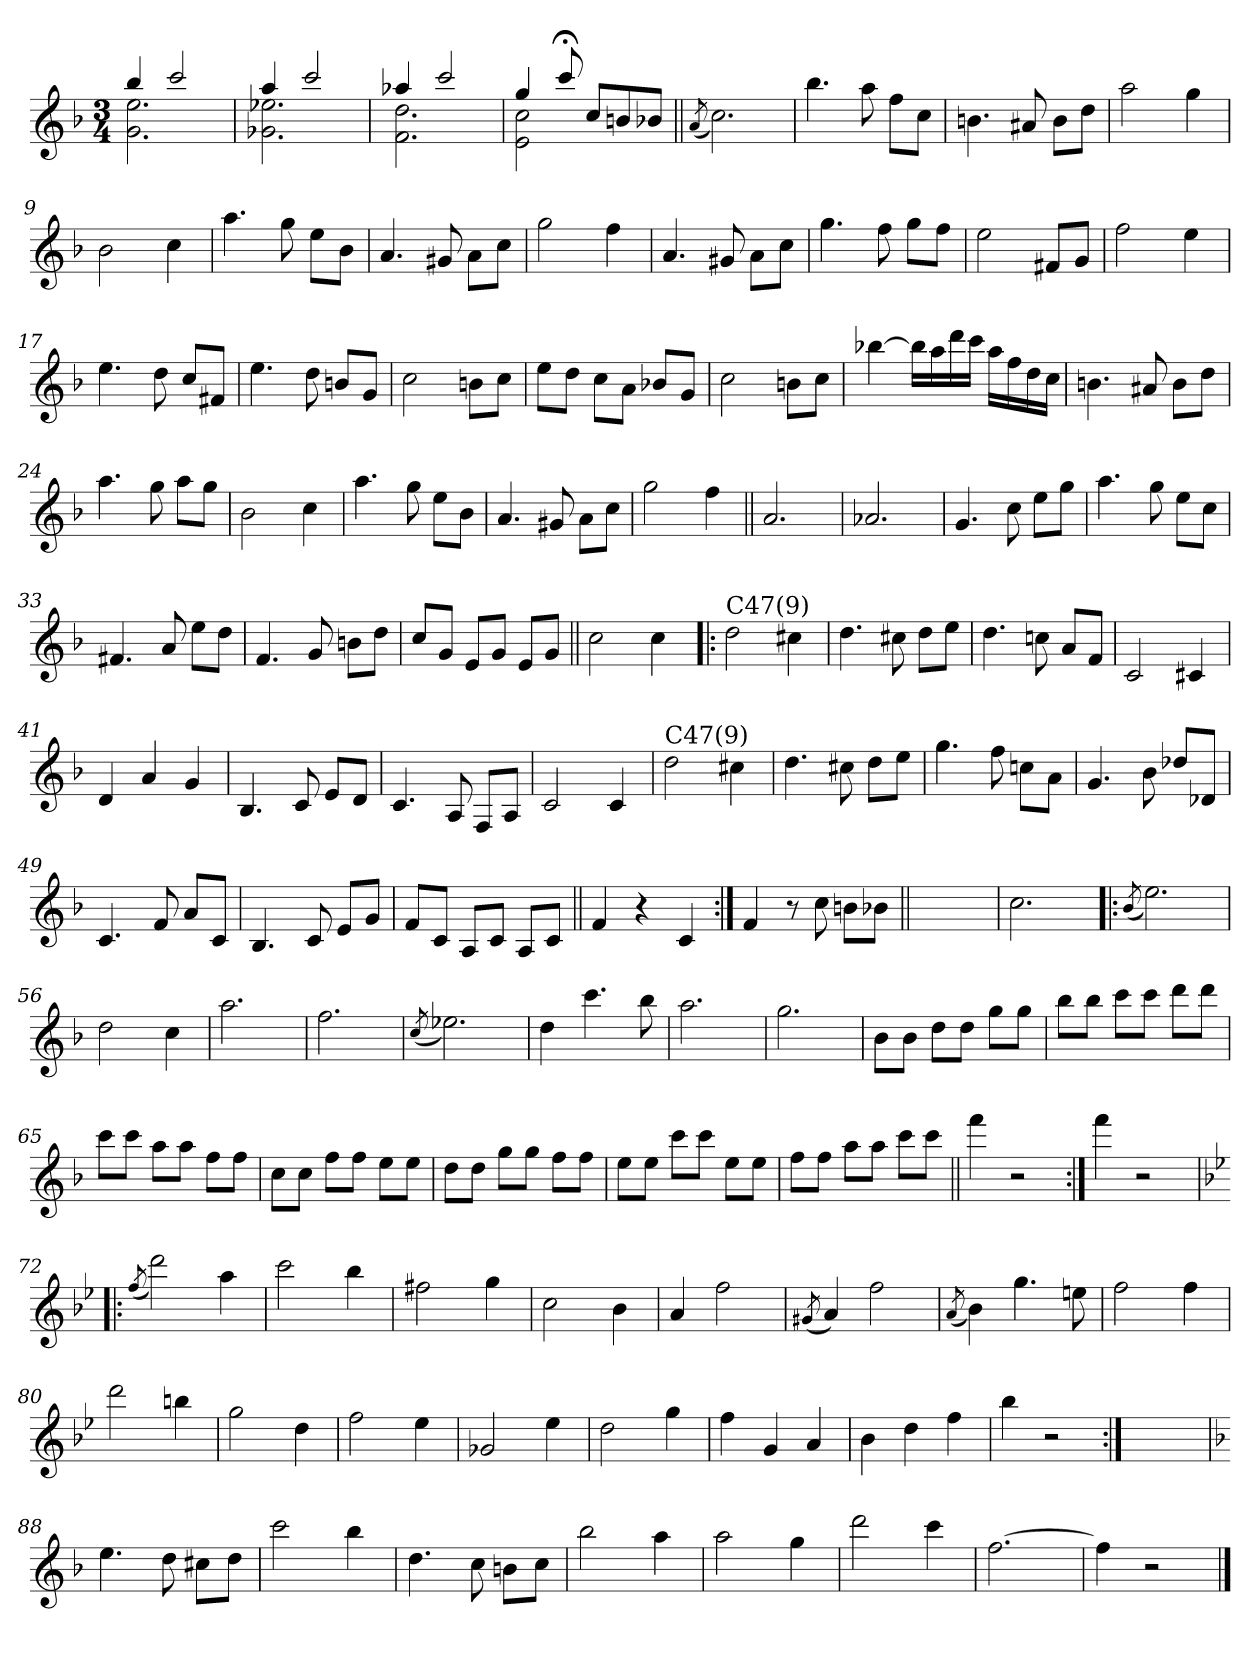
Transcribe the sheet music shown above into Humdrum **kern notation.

**kern
*part1
*staff1
*clefG2
*k[b-]
*F:
*M3/4
=1
*^
4bb-/	2.g\ 2.ee\
2ccc/	.
=2	=2
4aa/	2.g-X\ 2.ee-X\
2ccc/	.
=3	=3
4aa-X/	2.f\ 2.dd\
2ccc/	.
=4	=4
4gg/	2e\ 2cc\
8ccc;</	.
8cc/L	.
8bn/	4ryy
8b-X/J	.
*v	*v
!!LO:LB:g=z
=5||
(<8qa/
2.cc\)
=6
4.bb-\
8aa\
8ff\L
8cc\J
=7
4.bn\
8a#X/
8b\L
8dd\J
=8
2aa\
4gg\
=9
2b-\
4cc\
=10
4.aa\
8gg\
8ee\L
8b-\J
!!LO:LB:g=z
=11
4.a/
8g#X/
8a\L
8cc\J
=12
2gg\
4ff\
=13
4.a/
8g#X/
8a\L
8cc\J
=14
4.gg\
8ff\
8gg\L
8ff\J
=15
2ee\
8f#X/L
8g/J
=16
2ff\
4ee\
!!LO:LB:g=z
=17
4.ee\
8dd\
8cc/L
8f#X/J
=18
4.ee\
8dd\
8bn/L
8g/J
=19
2cc\
8bn\L
8cc\J
=20
8ee\L
8dd\J
8cc\L
8a\J
8b-X/L
8g/J
=21
2cc\
8bn\L
8cc\J
!!LO:LB:g=z
=22
[4bb-X\
16bb-\LL]
16aa\
16ddd\
16ccc\JJ
16aa\LL
16ff\
16dd\
16cc\JJ
=23
4.bn\
8a#X/
8b\L
8dd\J
=24
4.aa\
8gg\
8aa\L
8gg\J
=25
2b-\
4cc\
=26
4.aa\
8gg\
8ee\L
8b-\J
!!LO:LB:g=z
=27
4.a/
8g#X/
8a\L
8cc\J
=28
2gg\
4ff\
=29||
2.a/
=30
2.a-X/
=31
4.g/
8cc\
8ee\L
8gg\J
=32
4.aa\
8gg\
8ee\L
8cc\J
!!LO:LB:g=z
=33
4.f#X/
8a/
8ee\L
8dd\J
=34
4.f/
8g/
8bn\L
8dd\J
=35
8cc/L
8g/J
8e/L
8g/J
8e/L
8g/J
=36||
2cc\
4cc\
=37!|:
!LO:TX:a:t=C47(9)
2dd\
4cc#X\
=38
4.dd\
8cc#X\
8dd\L
8ee\J
!!LO:LB:g=z
=39
4.dd\
8ccn\
8a/L
8f/J
=40
2c/
4c#X/
=41
4d/
4a/
4g/
=42
4.B-/
8c/
8e/L
8d/J
=43
4.c/
8A/
8F/L
8A/J
!!LO:LB:g=z
=44
2c/
4c/
=45
!LO:TX:a:t=C47(9)
2dd\
4cc#X\
=46
4.dd\
8cc#X\
8dd\L
8ee\J
=47
4.gg\
8ff\
8ccn\L
8a\J
=48
4.g/
8b-\
8dd-X/L
8d-X/J
!!LO:LB:g=z
=49
4.c/
8f/
8a/L
8c/J
=50
4.B-/
8c/
8e/L
8g/J
=51
8f/L
8c/J
8A/L
8c/J
8A/L
8c/J
=52||
4f/
4r
4c/
=53:|!
4f/
8r
8cc\
8bn\L
8b-X\J
=53X1||
*stria0
2.ryy
!!LO:PB:g=z
=54
*stria5
2.cc\
=55!|:
(<8qb-/
2.ee\)
=56
2dd\
4cc\
=57
2.aa\
=58
2.ff\
=59
(<8qcc/
2.ee-X\)
!!LO:LB:g=z
=60
4dd\
4.ccc\
8bb-\
=61
2.aa\
=62
2.gg\
=63
8b-\L
8b-\J
8dd\L
8dd\J
8gg\L
8gg\J
=64
8bb-\L
8bb-\J
8ccc\L
8ccc\J
8ddd\L
8ddd\J
=65
8ccc\L
8ccc\J
8aa\L
8aa\J
8ff\L
8ff\J
!!LO:LB:g=z
=66
8cc\L
8cc\J
8ff\L
8ff\J
8ee\L
8ee\J
=67
8dd\L
8dd\J
8gg\L
8gg\J
8ff\L
8ff\J
=68
8ee\L
8ee\J
8ccc\L
8ccc\J
8ee\L
8ee\J
=69
8ff\L
8ff\J
8aa\L
8aa\J
8ccc\L
8ccc\J
=70||
4fff\
2r
=71:|!
4fff\
2r
!!LO:LB:g=z
=72!|:
*k[b-e-]
*B-:
(<8qff/
2ddd\)
4aa\
=73
2ccc\
4bb-\
=74
2ff#X\
4gg\
=75
2cc\
4b-\
=76
4a/
2ff\
=77
(<8qg#X/
4a/)
2ff\
!!LO:LB:g=z
=78
(<8qa/
4b-\)
4.gg\
8een\
=79
2ff\
4ff\
=80
2ddd\
4bbn\
=81
2gg\
4dd\
=82
2ff\
4ee-\
!!LO:LB:g=z
=83
2g-X/
4ee-\
=84
2dd\
4gg\
=85
4ff\
4g/
4a/
=86
4b-\
4dd\
4ff\
=87
4bb-\
2r
=87X2:|!
*stria0
2.ryy
!!LO:LB:g=z
=88
*stria5
*k[b-]
*F:
4.ee\
8dd\
8cc#X\L
8dd\J
=89
2ccc\
4bb-\
=90
4.dd\
8cc\
8bn\L
8cc\J
=91
2bb-\
4aa\
=92
2aa\
4gg\
!!LO:LB:g=z
=93
2ddd\
4ccc\
=94
[2.ff\
=95
4ff\]
2r
==
*-
